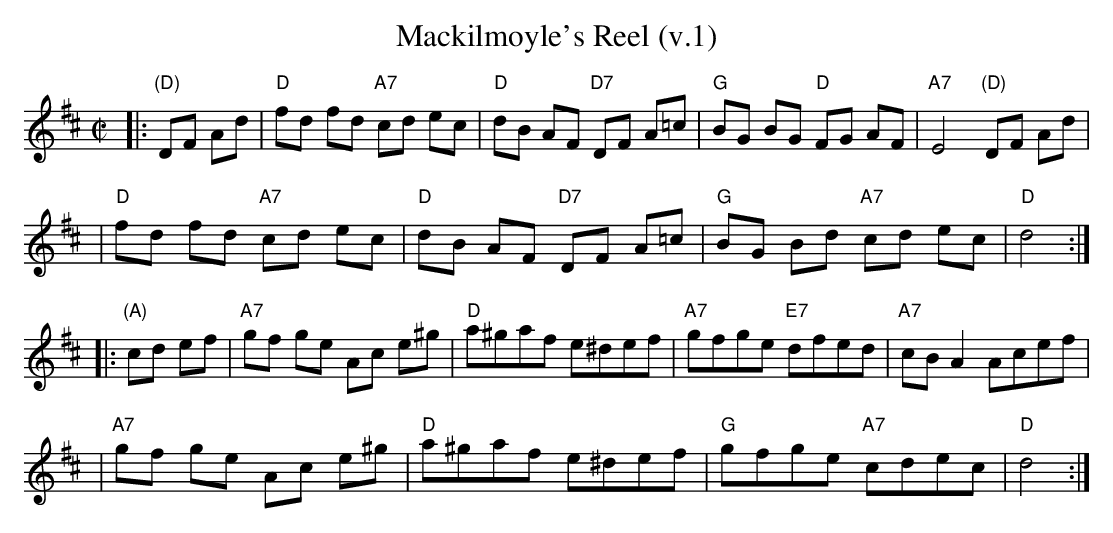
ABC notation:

X:1
T: Mackilmoyle's Reel (v.1)
M: C|
L: 1/8
K: D
|: "(D)"DF Ad \
| "D"fd fd "A7"cd ec | "D"dB AF "D7"DF A=c | "G"BG BG "D"FG AF | "A7"E4 "(D)"DF Ad |
| "D"fd fd "A7"cd ec | "D"dB AF "D7"DF A=c | "G"BG Bd "A7"cd ec | "D"d4 :|
|: "(A)"cd ef \
| "A7"gf ge Ac e^g | "D"a^gaf e^def | "A7"gfge "E7"dfed | "A7"cBA2 Acef |
| "A7"gf ge Ac e^g | "D"a^gaf e^def | "G"gfge "A7"cdec | "D"d4 :|
